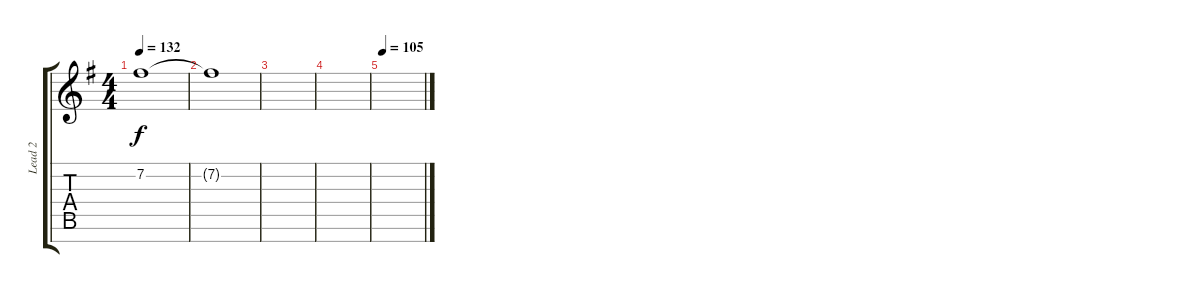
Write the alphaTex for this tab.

\track ("Lead 2" "Lead 2") {instrument distortionguitar}
\staff {score tabs}
\tuning (E4 B3 G3 D3 A2 E2 B1) {hide}
\ts (4 4)
\tempo 132
\clef g2
\ks eminor
7.2{t}.1{dy f} |
7.2{t}.1 |
|
|
\tempo 105
